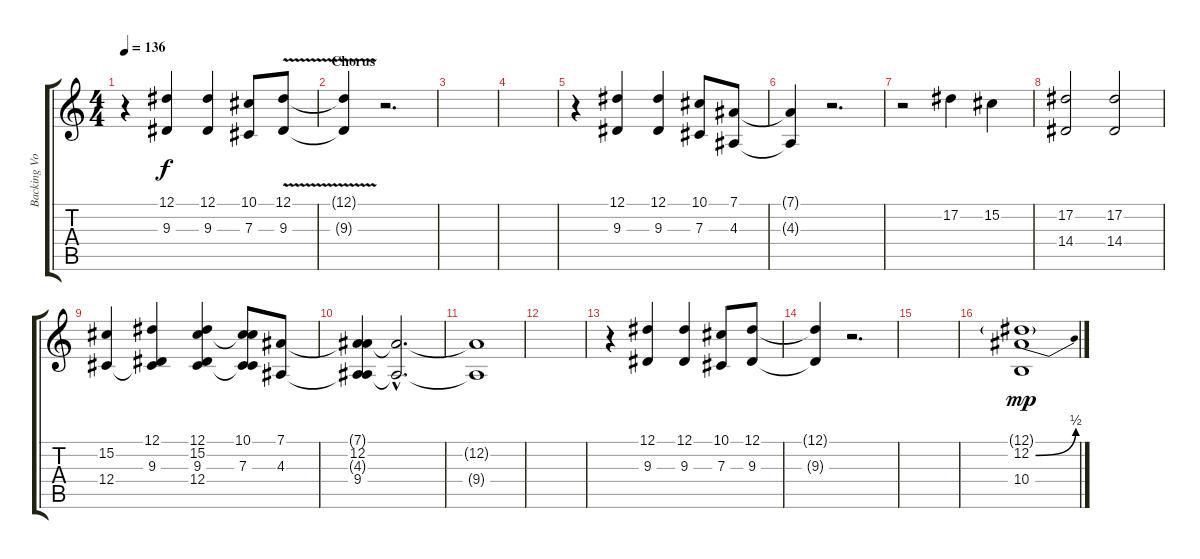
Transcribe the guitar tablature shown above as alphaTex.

\track ("Backing Vocals" "Backing Vo") {instrument lead2sawtooth}
\staff {score tabs}
\tuning (Eb4 Bb3 Gb3 Db3 Ab2 Eb2) {hide}
\ts (4 4)
\tempo 136
\clef g2
\ks c
r.4{dy f} (12.1 9.3).4 (12.1 9.3).4 (10.1 7.3).8 (12.1 9.3{v}).8 |
\section ("" "Chorus")
(12.1{t} 9.3{t}).4 r.2{d} |
|
|
r.4 (12.1 9.3).4 (12.1 9.3).4 (10.1 7.3).8 (7.1 4.3).8 |
(7.1{t} 4.3{t}).4 r.2{d} |
r.2 17.2.4 15.2.4 |
(17.2 14.4).2 (17.2 14.4).2 |
(15.2 12.4).4 (12.1 9.3 12.4{t}).4 (12.1 15.2 9.3 12.4).4 (10.1 15.2{t} 7.3 12.4{t}).8 (7.1 4.3).8 |
(7.1{t} 12.2 4.3{t} 9.4).4 (12.2{hac t} 9.4{hac t}).2{d} |
(12.2{t} 9.4{t}).1 |
|
r.4 (12.1 9.3).4 (12.1 9.3).4 (10.1 7.3).8 (12.1 9.3).8 |
(12.1{t} 9.3{t}).4 r.2{d} |
|
(12.1{g} 12.2{be (bend 0 0 60 2)} 10.4).1{dy mp}
